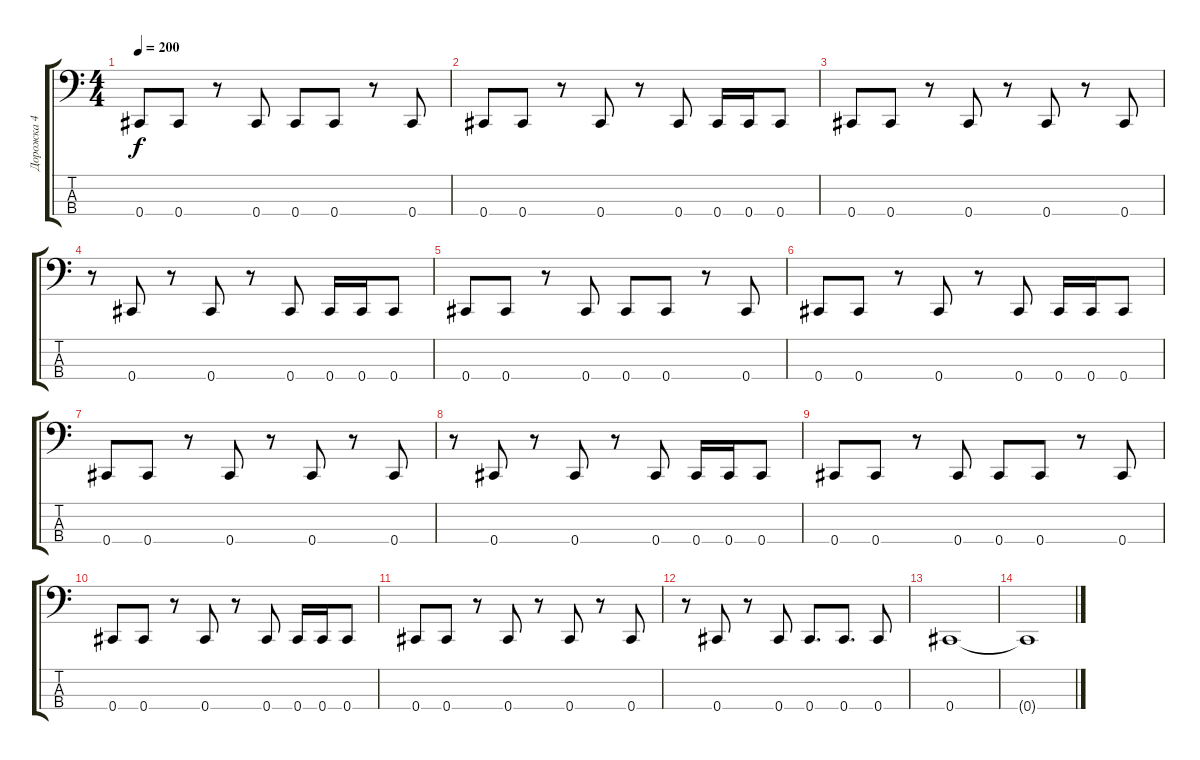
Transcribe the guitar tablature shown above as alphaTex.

\track ("Дорожка 4" "Дорожка 4") {instrument electricbasspick}
\staff {score tabs}
\tuning (Gb2 Db2 Ab1 Db1) {hide}
\ts (4 4)
\tempo 200
\clef f4
\ks c
0.4.8{dy f} 0.4.8 r.8 0.4.8 0.4.8 0.4.8 r.8 0.4.8 |
0.4.8 0.4.8 r.8 0.4.8 r.8 0.4.8 0.4.16 0.4.16 0.4.8 |
0.4.8 0.4.8 r.8 0.4.8 r.8 0.4.8 r.8 0.4.8 |
r.8 0.4.8 r.8 0.4.8 r.8 0.4.8 0.4.16 0.4.16 0.4.8 |
0.4.8 0.4.8 r.8 0.4.8 0.4.8 0.4.8 r.8 0.4.8 |
0.4.8 0.4.8 r.8 0.4.8 r.8 0.4.8 0.4.16 0.4.16 0.4.8 |
0.4.8 0.4.8 r.8 0.4.8 r.8 0.4.8 r.8 0.4.8 |
r.8 0.4.8 r.8 0.4.8 r.8 0.4.8 0.4.16 0.4.16 0.4.8 |
0.4.8 0.4.8 r.8 0.4.8 0.4.8 0.4.8 r.8 0.4.8 |
0.4.8 0.4.8 r.8 0.4.8 r.8 0.4.8 0.4.16 0.4.16 0.4.8 |
0.4.8 0.4.8 r.8 0.4.8 r.8 0.4.8 r.8 0.4.8 |
r.8 0.4.8 r.8 0.4.8 0.4.8{d} 0.4.8{d} 0.4.8 |
0.4.1 |
0.4{t}.1
